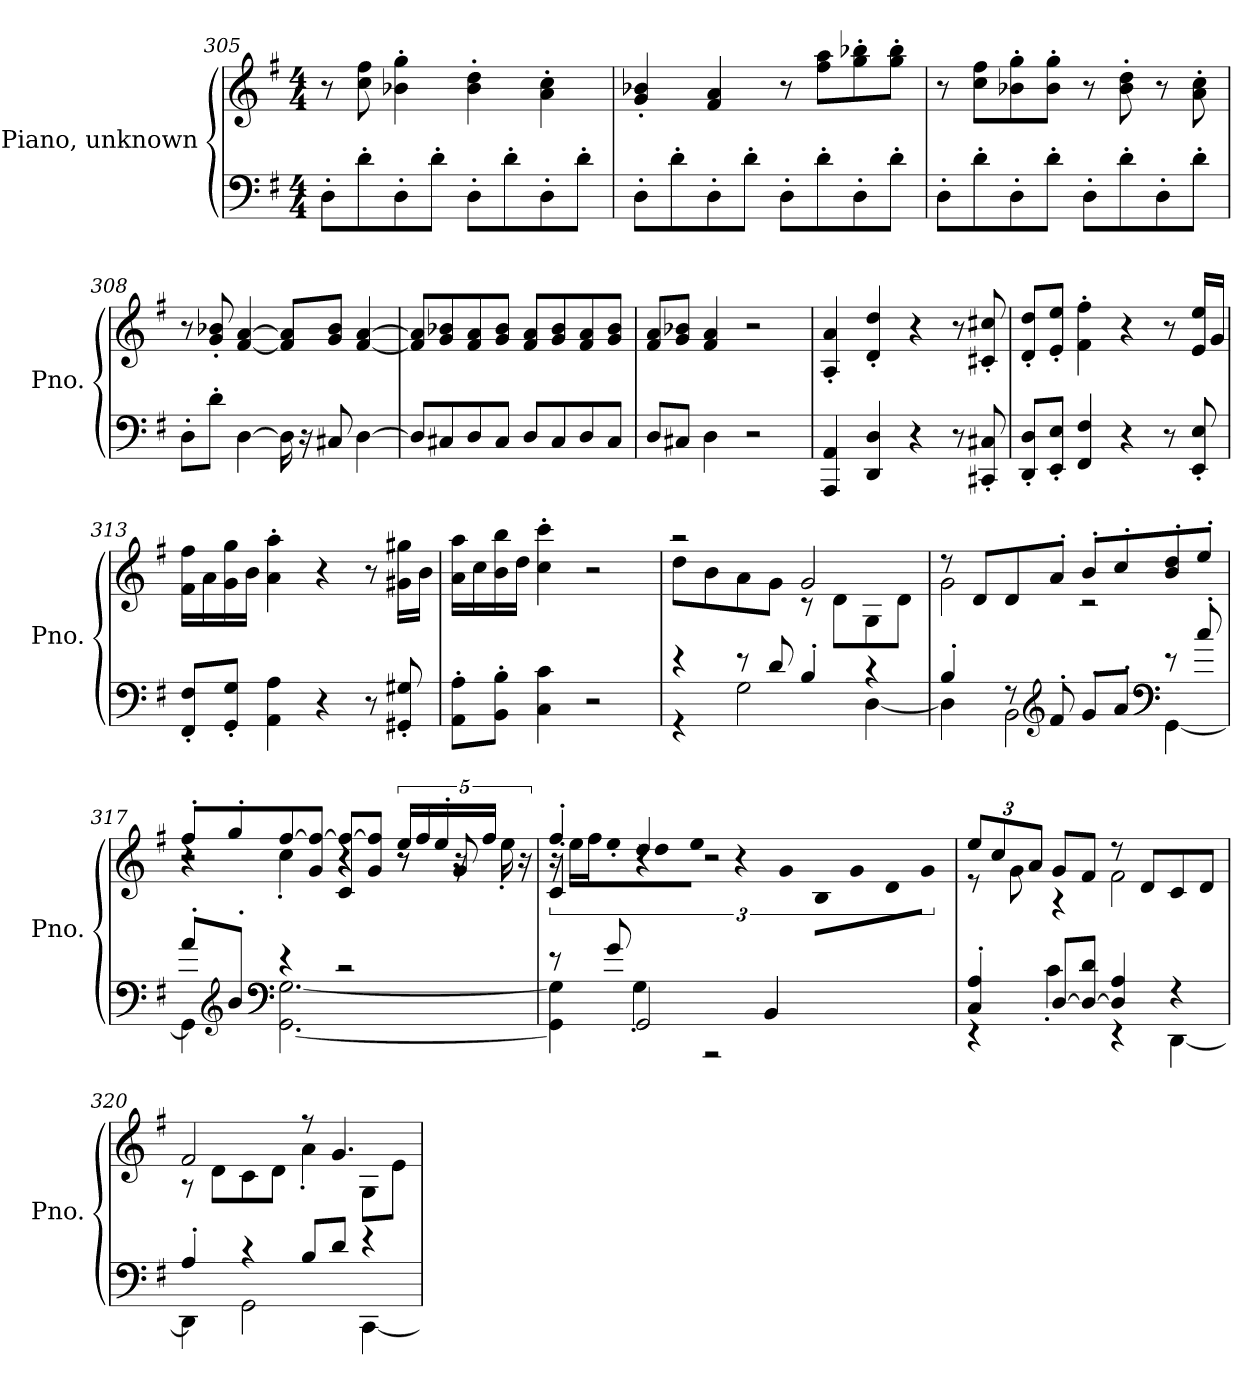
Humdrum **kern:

**kern	**kern
*part1	*part1
*staff2	*staff1
*I"Piano, unknown	*
*I'Pno.	*
*clefF4	*clefG2
*k[f#]	*k[f#]
*M4/4	*M4/4
=305	=305
8D'\L	8r
8d'\	8cc\ 8ff#\
8D'\	4b-X\' 4gg\'
8d'\J	.
8D'\L	4b-\' 4dd\'
8d'\	.
8D'\	4a\' 4cc\'
8d'\J	.
=306	=306
8D'\L	4g/' 4b-X/'
8d'\	.
8D'\	4f#/ 4a/
8d'\J	.
8D'\L	8r
8d'\	8ff#\ 8aa\L
8D'\	8gg\' 8bb-X\'
8d'\J	8gg\' 8bb-\'J
=307	=307
8D'\L	8r
8d'\	8cc\ 8ff#\L
8D'\	8b-X\' 8gg\'
8d'\J	8b-\' 8gg\'J
8D'\L	8r
8d'\	8b-\' 8dd\'
8D'\	8r
8d'\J	8a\' 8cc\'
!!LO:LB:g=z
=308	=308
8D'\L	8r
8d'\J	8g/' 8b-X/'
[4D\	[4f#/ [4a/
16D\]	8f#/] 8a/]L
16r	.
8C#X/	8g/ 8b-/J
[4D\	[4f#/ [4a/
=309	=309
8D/L]	8f#/] 8a/]L
8C#X/	8g/ 8b-X/
8D/	8f#/ 8a/
8C#/J	8g/ 8b-/J
8D/L	8f#/ 8a/L
8C#/	8g/ 8b-/
8D/	8f#/ 8a/
8C#/J	8g/ 8b-/J
=310	=310
8D/L	8f#/ 8a/L
8C#X/J	8g/ 8b-X/J
4D\	4f#/ 4a/
2r	2r
=311	=311
4AAA/ 4AA/	4A/' 4a/'
4DD/ 4D/	4d/' 4dd/'
4r	4r
8r	8r
8CC#X/' 8C#X/'	8c#X/' 8cc#X/'
=312	=312
8DD/' 8D/'L	8d/' 8dd/'L
8EE/' 8E/'J	8e/' 8ee/'J
4FF#/ 4F#/	4f#\' 4ff#\'
4r	4r
8r	8r
8EE/' 8E/'	16e/ 16ee/LL
.	16g/JJ
!!LO:LB:g=z
=313	=313
8FF#/' 8F#/'L	16f#\ 16ff#\LL
.	16a\
8GG/' 8G/'J	16g\ 16gg\
.	16b\JJ
4AA\ 4A\	4a\' 4aa\'
4r	4r
8r	8r
8GG#X/' 8G#X/'	16g#X\ 16gg#X\LL
.	16b\JJ
=314	=314
8AA\' 8A\'L	16a\ 16aa\LL
.	16cc\
8BB\' 8B\'J	16b\ 16bb\
.	16dd\JJ
4C\ 4c\	4cc\' 4ccc\'
2r	2r
=315	=315
*^	*^
4r	4r	2r	8dd\L
.	.	.	8b\
8r	2G\	.	8a\
8d/	.	.	8g\J
4B'/	.	2g/	8r
.	.	.	8d\L
4r	[4D\	.	8G\
.	.	.	8d\J
=316	=316	=316	=316
4B'/	4D\]	8r	2g\
.	.	8d/L	.
8r	2BB\	8d/	.
*clefG2	*	*	*
8f#'/	.	8a'/J	.
8g'/L	.	8b'/L	2r
8a'/J	.	8cc'/	.
*clefF4	*	*	*
8r	[4GG\	8b/' 8dd/'	.
8cc'/	.	8ee'/J	.
!!LO:LB:g=z
=317	=317	=317	=317
*	*	*	*^
8a'/L	4GG\]	8ff#'/L	4r	2r
*clefG2	*	*	*	*
8b'/J	.	8gg'/	.	.
*clefF4	*	*	*	*
4r	[2.GG\ [2.G\	[8ff#/	4cc'\	.
.	.	8g/ 8ff#/_J	.	.
2r	.	8c/ 8ff#/_L	4r	4r
.	.	8g/ 8ff#/]J	.	.
.	.	20ee/LL	8r	8r
.	.	20ff#/	.	.
.	.	20ee'/	.	.
.	.	.	16r	8g/
.	.	20ff#/JJ	.	.
.	.	.	16ee'\	.
.	.	20r	.	.
=318	=318	=318	=318	=318
8r	4GG\] 4G\]	4ff#'/	24r	4c'/
.	.	.	24ee\LL	.
.	.	.	24ff#\	.
8g/	.	.	16ee'\	.
.	.	.	32dd\L	.
.	.	.	32ee\JJJ	.
2GG/	4G'\	4dd/	8r	4r
.	.	.	8g\	.
.	2r	2r	8B\L	2r
.	.	.	8g\	.
4BB/	.	.	8d\	.
.	.	.	8g\J	.
*	*	*v	*v	*v
=319	=319	=319
*	*	*Xbrackettup
*	*	*^
4C/' 4A/'	4r	12ee/L	8r
.	.	12cc/	.
.	.	.	8g\
.	.	12a/J	.
[8D/L	4c'\	8g/L	4r
8D/_ 8d/J	.	8f#/J	.
4D/] 4A/	4r	8r	2f#\
.	.	8d/L	.
4r	[4DD\	8c/	.
.	.	8d/J	.
!!LO:LB:g=z	!!
=320	=320	=320	=320
4A'/	4DD\]	2f#/	8r
.	.	.	8d\L
4r	2GG\	.	8c\
.	.	.	8d\J
8B/L	.	8r	4a'\
8d/J	.	4.g/	.
4r	[4CC\	.	8G\L
.	.	.	8e\J
*v	*v	*	*
*	*v	*v
=	=
*-	*-
